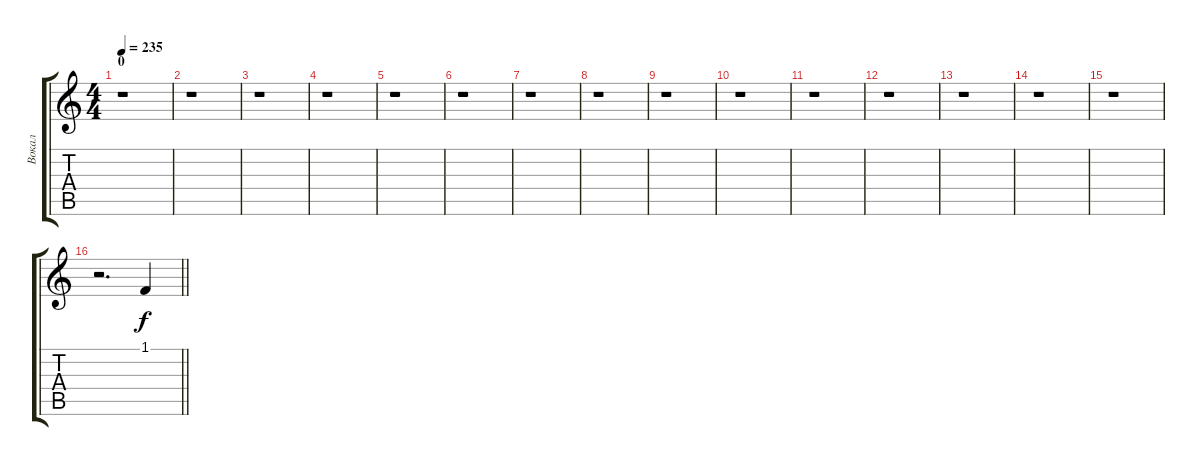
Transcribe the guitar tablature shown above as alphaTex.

\track ("Вокал" "Вокал") {instrument lead6voice}
\staff {score tabs}
\tuning (E4 B3 G3 D3 A2 E2) {hide}
\ts (4 4)
\section ("" "0")
\tempo 235
\clef g2
\ks c
r.1{dy f} |
r.1 |
r.1 |
r.1 |
r.1 |
r.1 |
r.1 |
r.1 |
r.1 |
r.1 |
r.1 |
r.1 |
r.1 |
r.1 |
r.1 |
\barLineRight lightlight
r.2{d} 1.1.4
